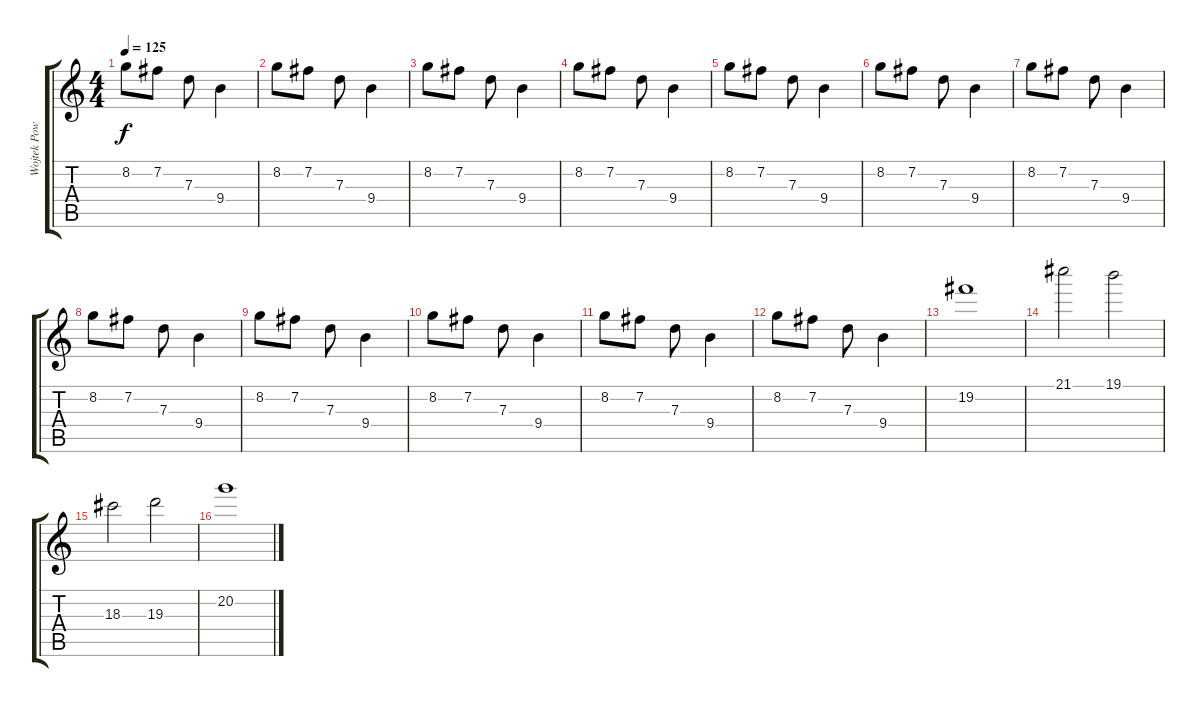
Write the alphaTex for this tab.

\track ("Wojtek Powaga " "Wojtek Pow") {instrument distortionguitar}
\staff {score tabs}
\tuning (E4 B3 G3 D3 A2 E2) {hide}
\ts (4 4)
\tempo 125
\clef g2
\ks c
8.2.8{dy f} 7.2.8 7.3.8 9.4.4 |
8.2.8 7.2.8 7.3.8 9.4.4 |
8.2.8 7.2.8 7.3.8 9.4.4 |
8.2.8 7.2.8 7.3.8 9.4.4 |
8.2.8 7.2.8 7.3.8 9.4.4 |
8.2.8 7.2.8 7.3.8 9.4.4 |
8.2.8 7.2.8 7.3.8 9.4.4 |
8.2.8 7.2.8 7.3.8 9.4.4 |
8.2.8 7.2.8 7.3.8 9.4.4 |
8.2.8 7.2.8 7.3.8 9.4.4 |
8.2.8 7.2.8 7.3.8 9.4.4 |
8.2.8 7.2.8 7.3.8 9.4.4 |
19.2.1 |
21.1.2 19.1.2 |
18.3.2 19.3.2 |
20.2.1
